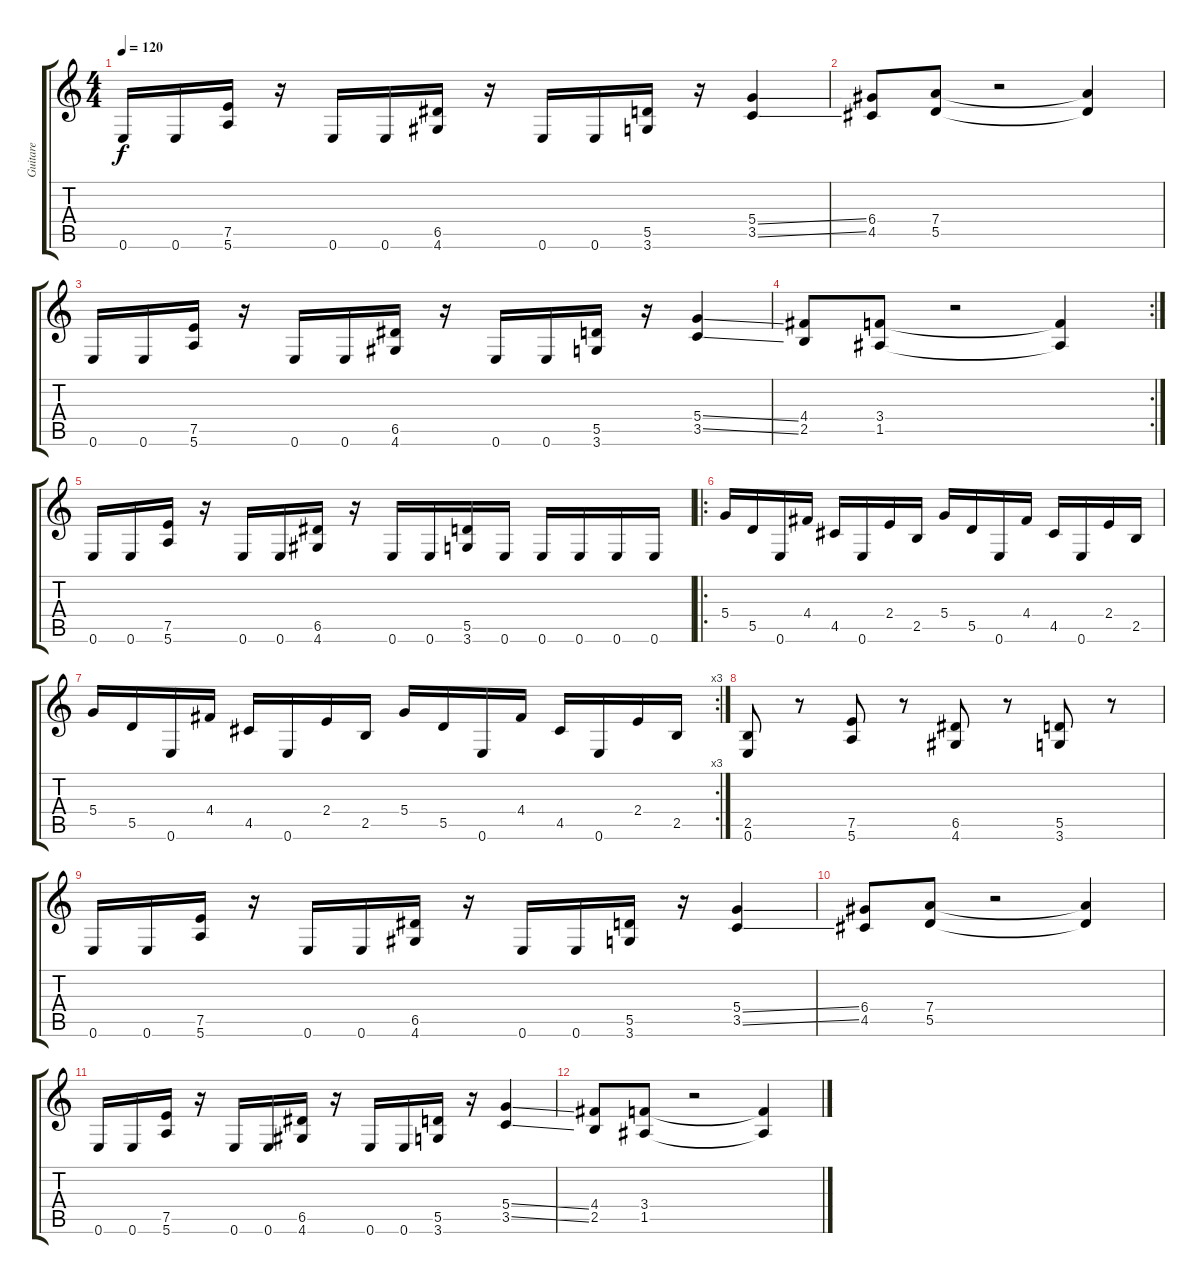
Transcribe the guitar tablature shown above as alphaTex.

\track ("Guitare" "Guitare") {instrument distortionguitar}
\staff {score tabs}
\tuning (E4 B3 G3 D3 A2 E2) {hide}
\ts (4 4)
\tempo 120
\clef g2
\ks c
0.6.16{dy f instrument distortionguitar} 0.6.16 (7.5 5.6).16 r.16 0.6.16 0.6.16 (6.5 4.6).16 r.16 0.6.16 0.6.16 (5.5 3.6).16 r.16 (5.4{ss} 3.5{ss}).4 |
(6.4 4.5).8 (7.4 5.5).8 r.2 (7.4{t} 5.5{t}).4 |
0.6.16 0.6.16 (7.5 5.6).16 r.16 0.6.16 0.6.16 (6.5 4.6).16 r.16 0.6.16 0.6.16 (5.5 3.6).16 r.16 (5.4{ss} 3.5{ss}).4 |
\rc 2
(4.4 2.5).8 (3.4 1.5).8 r.2 (3.4{t} 1.5{t}).4 |
0.6.16 0.6.16 (7.5 5.6).16 r.16 0.6.16 0.6.16 (6.5 4.6).16 r.16 0.6.16 0.6.16 (5.5 3.6).16 0.6.16 0.6.16 0.6.16 0.6.16 0.6.16 |
\ro
5.4.16 5.5.16 0.6.16 4.4.16 4.5.16 0.6.16 2.4.16 2.5.16 5.4.16 5.5.16 0.6.16 4.4.16 4.5.16 0.6.16 2.4.16 2.5.16 |
\rc 3
5.4.16 5.5.16 0.6.16 4.4.16 4.5.16 0.6.16 2.4.16 2.5.16 5.4.16 5.5.16 0.6.16 4.4.16 4.5.16 0.6.16 2.4.16 2.5.16 |
(2.5 0.6).8 r.8 (7.5 5.6).8 r.8 (6.5 4.6).8 r.8 (5.5 3.6).8 r.8 |
0.6.16 0.6.16 (7.5 5.6).16 r.16 0.6.16 0.6.16 (6.5 4.6).16 r.16 0.6.16 0.6.16 (5.5 3.6).16 r.16 (5.4{ss} 3.5{ss}).4 |
(6.4 4.5).8 (7.4 5.5).8 r.2 (7.4{t} 5.5{t}).4 |
0.6.16 0.6.16 (7.5 5.6).16 r.16 0.6.16 0.6.16 (6.5 4.6).16 r.16 0.6.16 0.6.16 (5.5 3.6).16 r.16 (5.4{ss} 3.5{ss}).4 |
(4.4 2.5).8 (3.4 1.5).8 r.2 (3.4{t} 1.5{t}).4
